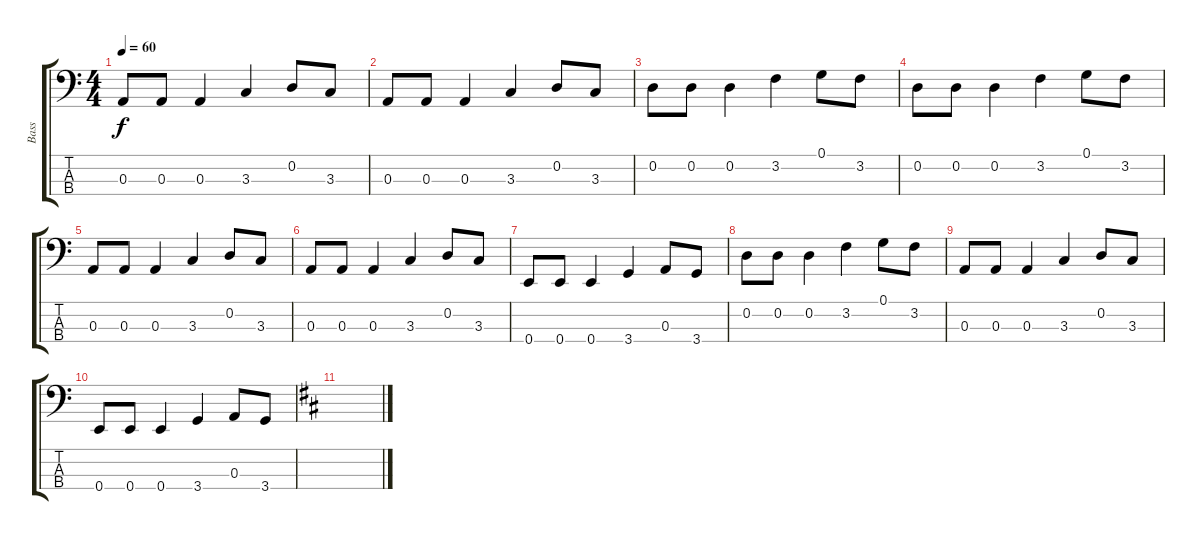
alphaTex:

\track ("Bass" "Bass") {instrument electricbassfinger}
\staff {score tabs}
\tuning (G2 D2 A1 E1) {hide}
\ts (4 4)
\tempo 60
\clef f4
\ks c
0.3.8{dy f} 0.3.8 0.3.4 3.3.4 0.2.8 3.3.8 |
0.3.8 0.3.8 0.3.4 3.3.4 0.2.8 3.3.8 |
0.2.8 0.2.8 0.2.4 3.2.4 0.1.8 3.2.8 |
0.2.8 0.2.8 0.2.4 3.2.4 0.1.8 3.2.8 |
0.3.8 0.3.8 0.3.4 3.3.4 0.2.8 3.3.8 |
0.3.8 0.3.8 0.3.4 3.3.4 0.2.8 3.3.8 |
0.4.8 0.4.8 0.4.4 3.4.4 0.3.8 3.4.8 |
0.2.8 0.2.8 0.2.4 3.2.4 0.1.8 3.2.8 |
0.3.8 0.3.8 0.3.4 3.3.4 0.2.8 3.3.8 |
0.4.8 0.4.8 0.4.4 3.4.4 0.3.8 3.4.8 |
\ks d
